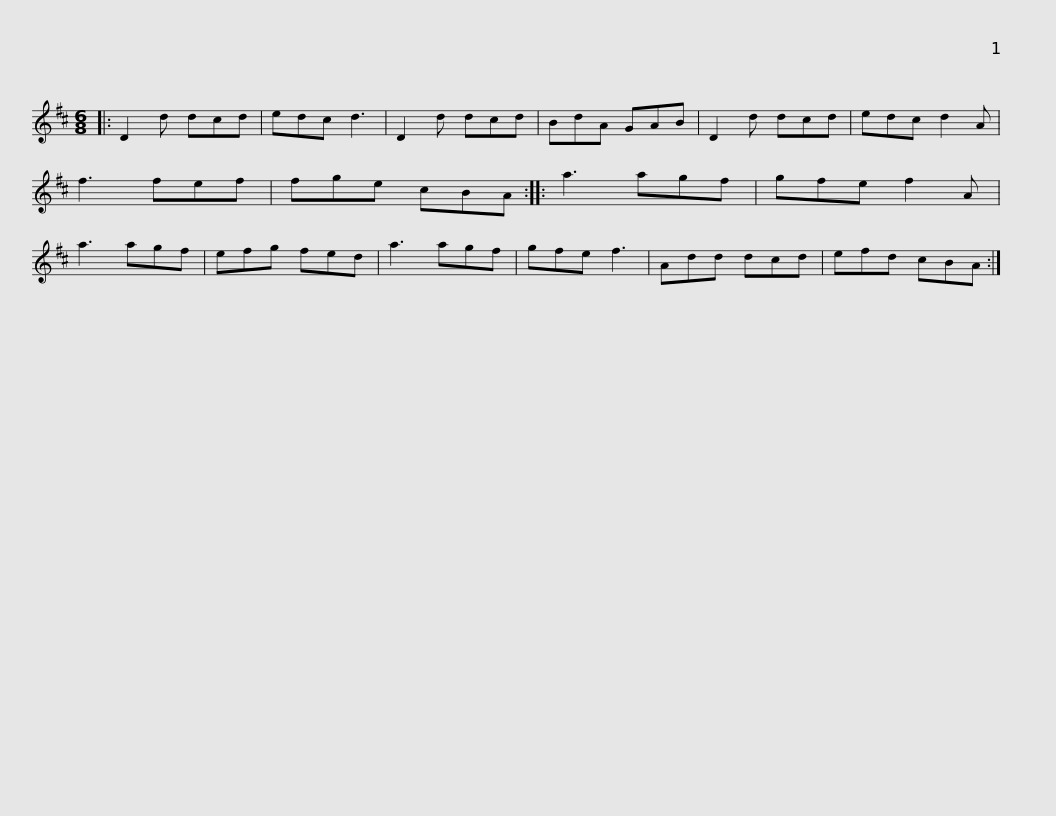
X:1
L:1/8
M:6/8
I:linebreak $
K:D
V:1 treble
V:1
|: D2 d dcd | edc d3 | D2 d dcd | BdA GAB | D2 d dcd | %5
 edc d2 A | f3 fef | fge cBA ::$ a3 agf | gfe f2 A | %10
 a3 agf | efg fed | a3 agf | gfe f3 | Add dcd | %15
 efd cBA :| %16
